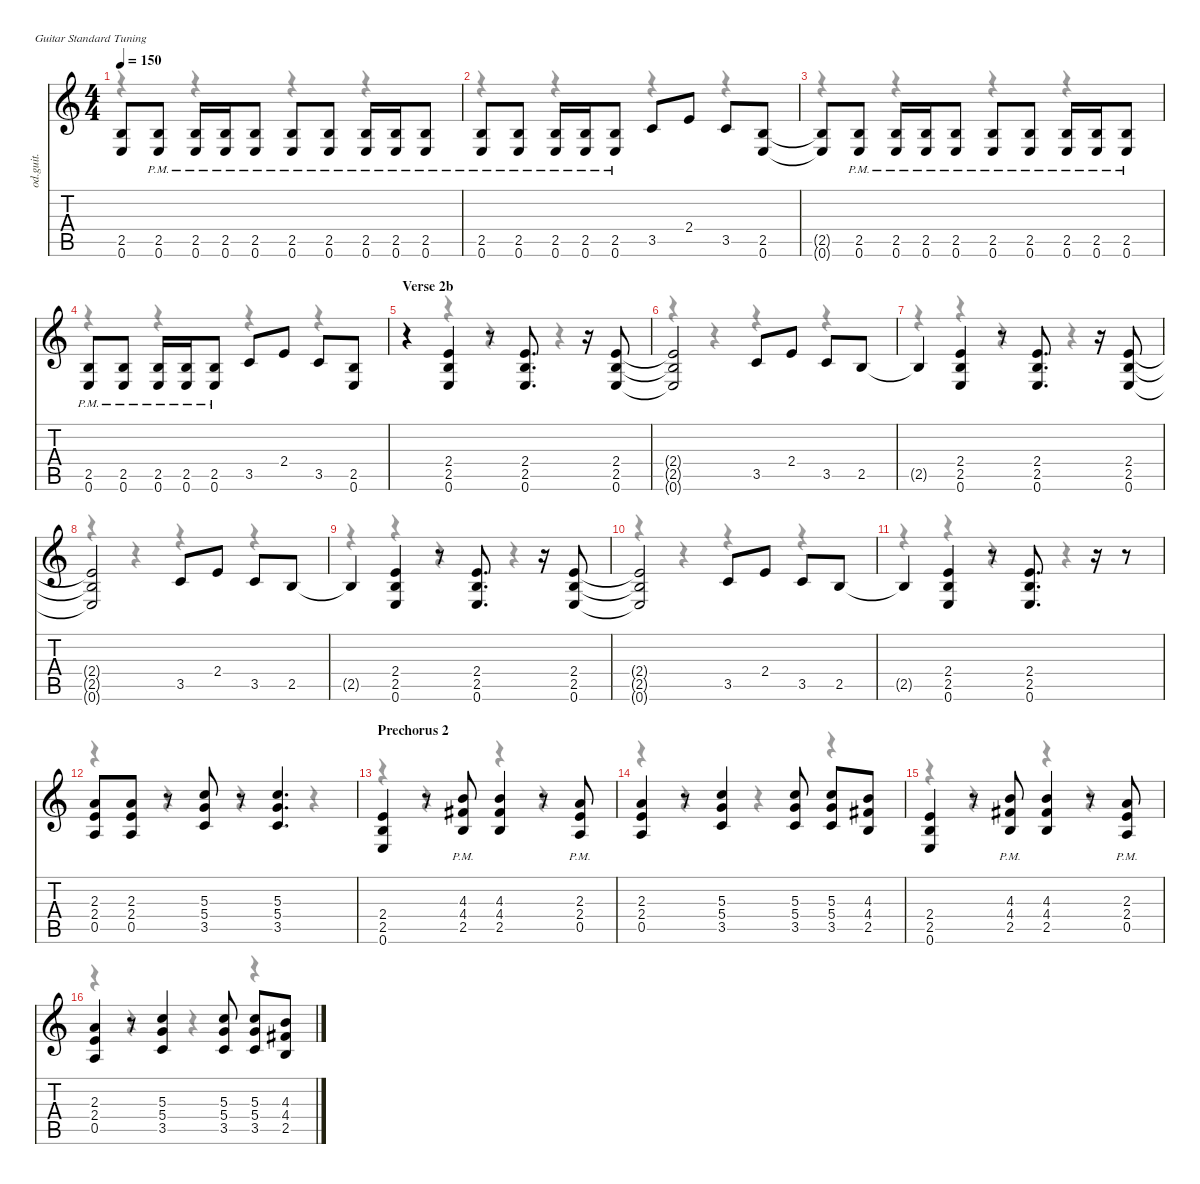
\defaultSystemsLayout 4
\hideDynamics
\bracketExtendMode nobrackets
\otherSystemsTrackNameOrientation horizontal
\track ("Gtr OD" "od.guit.") {instrument overdrivenguitar}
\staff {score tabs}
\tuning (E4 B3 G3 D3 A2 E2)
\voice
\ts (4 4)
\tempo 150
\clef g2
\ks c
(2.5{t} 0.6{t}).8{dy f beam Up} (2.5{pm} 0.6{pm}).8{beam Up} (2.5{pm} 0.6{pm}).16{beam Up} (2.5{pm} 0.6{pm}).16{beam Up} (2.5{pm} 0.6{pm}).8{beam Up} (2.5{pm} 0.6{pm}).8{beam Up} (2.5{pm} 0.6{pm}).8{beam Up} (2.5{pm} 0.6{pm}).16{beam Up} (2.5{pm} 0.6{pm}).16{beam Up} (2.5{pm} 0.6{pm}).8{beam Up} |
(2.5{pm} 0.6{pm}).8{beam Up} (2.5{pm} 0.6{pm}).8{beam Up} (2.5{pm} 0.6{pm}).16{beam Up} (2.5{pm} 0.6{pm}).16{beam Up} (2.5{pm} 0.6{pm}).8{beam Up} 3.5.8{beam Up} 2.4.8{beam Up} 3.5.8{beam Up} (2.5 0.6).8{beam Up} |
(2.5{t} 0.6{t}).8{beam Up} (2.5{pm} 0.6{pm}).8{beam Up} (2.5{pm} 0.6{pm}).16{beam Up} (2.5{pm} 0.6{pm}).16{beam Up} (2.5{pm} 0.6{pm}).8{beam Up} (2.5{pm} 0.6{pm}).8{beam Up} (2.5{pm} 0.6{pm}).8{beam Up} (2.5{pm} 0.6{pm}).16{beam Up} (2.5{pm} 0.6{pm}).16{beam Up} (2.5{pm} 0.6{pm}).8{beam Up} |
(2.5{pm} 0.6{pm}).8{beam Up} (2.5{pm} 0.6{pm}).8{beam Up} (2.5{pm} 0.6{pm}).16{beam Up} (2.5{pm} 0.6{pm}).16{beam Up} (2.5{pm} 0.6{pm}).8{beam Up} 3.5.8{beam Up} 2.4.8{beam Up} 3.5.8{beam Up} (2.5 0.6).8{beam Up} |
\section ("" "Verse 2b")
r.4{beam Up} (2.4 2.5 0.6).4{beam Up} r.8{beam Up} (2.4 2.5 0.6).8{d beam Up} r.16{beam Up} (2.4 2.5 0.6).8{beam Up} |
(2.4{t} 2.5{t} 0.6{t}).2{beam Up} 3.5.8{beam Up} 2.4.8{beam Up} 3.5.8{beam Up} 2.5.8{beam Up} |
2.5{t}.4{beam Up} (2.4 2.5 0.6).4{beam Up} r.8{beam Up} (2.4 2.5 0.6).8{d beam Up} r.16{beam Up} (2.4 2.5 0.6).8{beam Up} |
(2.4{t} 2.5{t} 0.6{t}).2{beam Up} 3.5.8{beam Up} 2.4.8{beam Up} 3.5.8{beam Up} 2.5.8{beam Up} |
2.5{t}.4{beam Up} (2.4 2.5 0.6).4{beam Up} r.8{beam Up} (2.4 2.5 0.6).8{d beam Up} r.16{beam Up} (2.4 2.5 0.6).8{beam Up} |
(2.4{t} 2.5{t} 0.6{t}).2{beam Up} 3.5.8{beam Up} 2.4.8{beam Up} 3.5.8{beam Up} 2.5.8{beam Up} |
2.5{t}.4{beam Up} (2.4 2.5 0.6).4{beam Up} r.8{beam Up} (2.4 2.5 0.6).8{d beam Up} r.16{beam Up} r.8{beam Up} |
(2.3 2.4 0.5).8{beam Up} (2.3 2.4 0.5).8{beam Up} r.8{beam Up} (5.3 5.4 3.5).8{beam Up} r.8{beam Up} (5.3 5.4 3.5).4{d beam Up} |
\section ("" "Prechorus 2")
(2.4 2.5 0.6).4{beam Up} r.8{beam Up} (4.3{pm} 4.4{pm acc #} 2.5{pm}).8{beam Up} (4.3 4.4{acc #} 2.5).4{beam Up} r.8{beam Up} (2.3{pm} 2.4{pm} 0.5{pm}).8{beam Up} |
(2.3 2.4 0.5).4{beam Up} r.8{beam Up} (5.3 5.4 3.5).4{beam Up} (5.3 5.4 3.5).8{beam Up} (5.3 5.4 3.5).8{beam Up} (4.3 4.4{acc #} 2.5).8{beam Up} |
(2.4 2.5 0.6).4{beam Up} r.8{beam Up} (4.3{pm} 4.4{pm acc #} 2.5{pm}).8{beam Up} (4.3 4.4{acc #} 2.5).4{beam Up} r.8{beam Up} (2.3{pm} 2.4{pm} 0.5{pm}).8{beam Up} |
(2.3 2.4 0.5).4{beam Up} r.8{beam Up} (5.3 5.4 3.5).4{beam Up} (5.3 5.4 3.5).8{beam Up} (5.3 5.4 3.5).8{beam Up} (4.3 4.4{acc #} 2.5).8{beam Up}
\voice
\clef g2
\ottava regular
\simile none
\ks c
r.4{dy mf beam Down} r.4{beam Down} r.4{beam Down} r.4{beam Down} |
r.4{beam Down} r.4{beam Down} r.4{beam Down} r.4{beam Down} |
r.4{beam Down} r.4{beam Down} r.4{beam Down} r.4{beam Down} |
r.4{beam Down} r.4{beam Down} r.4{beam Down} r.4{beam Down} |
r.4{beam Down} r.4{beam Down} r.4{beam Down} r.4{beam Down} |
r.4{beam Down} r.4{beam Down} r.4{beam Down} r.4{beam Down} |
r.4{beam Down} r.4{beam Down} r.4{beam Down} r.4{beam Down} |
r.4{beam Down} r.4{beam Down} r.4{beam Down} r.4{beam Down} |
r.4{beam Down} r.4{beam Down} r.4{beam Down} r.4{beam Down} |
r.4{beam Down} r.4{beam Down} r.4{beam Down} r.4{beam Down} |
r.4{beam Down} r.4{beam Down} r.4{beam Down} r.4{beam Down} |
r.4{beam Down} r.4{beam Down} r.4{beam Down} r.4{beam Down} |
r.4{beam Down} r.4{beam Down} r.4{beam Down} r.4{beam Down} |
r.4{beam Down} r.4{beam Down} r.4{beam Down} r.4{beam Down} |
r.4{beam Down} r.4{beam Down} r.4{beam Down} r.4{beam Down} |
r.4{beam Down} r.4{beam Down} r.4{beam Down} r.4{beam Down}
